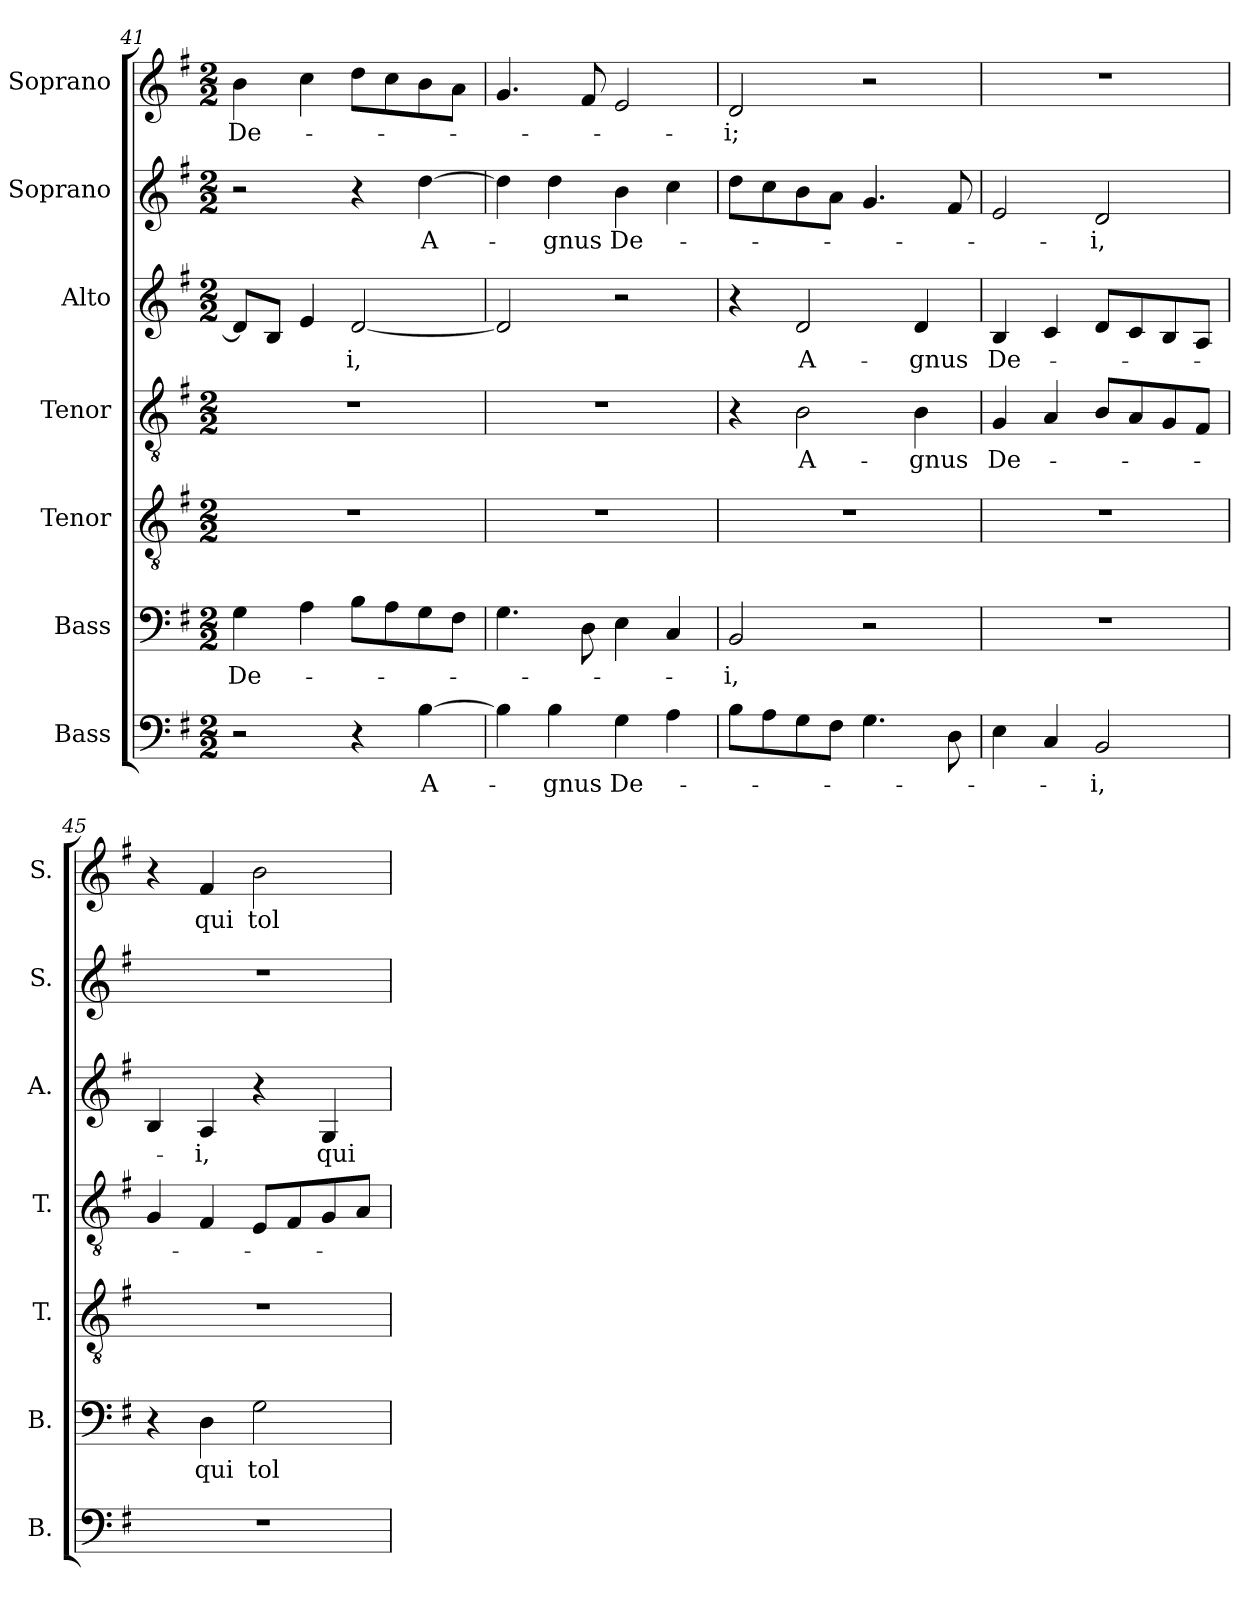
**kern	**text	**kern	**text	**kern	**kern	**text	**kern	**text	**kern	**text	**kern	**text
*part7	*part7	*part6	*part6	*part5	*part4	*part4	*part3	*part3	*part2	*part2	*part1	*part1
*staff7	*staff7	*staff6	*staff6	*staff5	*staff4	*staff4	*staff3	*staff3	*staff2	*staff2	*staff1	*staff1
*I"Bass	*	*I"Bass	*	*I"Tenor	*I"Tenor	*	*I"Alto	*	*I"Soprano	*	*I"Soprano	*
*I'B.	*	*I'B.	*	*I'T.	*I'T.	*	*I'A.	*	*I'S.	*	*I'S.	*
!!LO:LB:g=z
*clefF4	*	*clefF4	*	*clefGv2	*clefGv2	*	*clefG2	*	*clefG2	*	*clefG2	*
*	*	*	*	*ITrd7c12	*ITrd7c12	*	*	*	*	*	*	*
*k[f#]	*	*k[f#]	*	*k[f#]	*k[f#]	*	*k[f#]	*	*k[f#]	*	*k[f#]	*
*G:	*	*G:	*	*G:	*G:	*	*G:	*	*G:	*	*G:	*
*M2/2	*	*M2/2	*	*M2/2	*M2/2	*	*M2/2	*	*M2/2	*	*M2/2	*
=41	=41	=41	=41	=41	=41	=41	=41	=41	=41	=41	=41	=41
!	!	!	!LO:LY:b:color=#000000	!	!	!	!	!	!	!	!	!
!	!	!	!	!	!	!	!	!	!	!	!	!LO:LY:b:color=#000000
2r	.	4Gi\	De-	1r	1r	.	8di/L]	.	2r	.	4bi\	De-
.	.	.	.	.	.	.	8Bi/J	.	.	.	.	.
.	.	4Ai\	.	.	.	.	4ei/	.	.	.	4cci\	.
!	!	!	!	!	!	!	!	!LO:LY:b:color=#000000	!	!	!	!
4r	.	8Bi\L	.	.	.	.	[2di/	-i,	4r	.	8ddi\L	.
.	.	8Ai\	.	.	.	.	.	.	.	.	8cci\	.
!	!LO:LY:b:color=#000000	!	!	!	!	!	!	!	!	!	!	!
!	!	!	!	!	!	!	!	!	!	!LO:LY:b:color=#000000	!	!
[4Bi\	A-	8Gi\	.	.	.	.	.	.	[4ddi\	A-	8bi\	.
.	.	8F#i\J	.	.	.	.	.	.	.	.	8ai\J	.
=42	=42	=42	=42	=42	=42	=42	=42	=42	=42	=42	=42	=42
4Bi\]	.	4.Gi\	.	1r	1r	.	2di/]	.	4ddi\]	.	4.gi/	.
!	!LO:LY:b:color=#000000	!	!	!	!	!	!	!	!	!	!	!
!	!	!	!	!	!	!	!	!	!	!LO:LY:b:color=#000000	!	!
4Bi\	-gnus	.	.	.	.	.	.	.	4ddi\	-gnus	.	.
.	.	8Di\	.	.	.	.	.	.	.	.	8f#i/	.
!	!LO:LY:b:color=#000000	!	!	!	!	!	!	!	!	!	!	!
!	!	!	!	!	!	!	!	!	!	!LO:LY:b:color=#000000	!	!
4Gi\	De-	4Ei\	.	.	.	.	2r	.	4bi\	De-	2ei/	.
4Ai\	.	4Ci/	.	.	.	.	.	.	4cci\	.	.	.
=43	=43	=43	=43	=43	=43	=43	=43	=43	=43	=43	=43	=43
!	!	!	!LO:LY:b:color=#000000	!	!	!	!	!	!	!	!	!
!	!	!	!	!	!	!	!	!	!	!	!	!LO:LY:b:color=#000000
8Bi\L	.	2BBi/	-i,	1r	4r	.	4r	.	8ddi\L	.	2di/	-i;
8Ai\	.	.	.	.	.	.	.	.	8cci\	.	.	.
!	!	!	!	!	!	!LO:LY:b:color=#000000	!	!	!	!	!	!
!	!	!	!	!	!	!	!	!LO:LY:b:color=#000000	!	!	!	!
8Gi\	.	.	.	.	2BBi\	A-	2di/	A-	8bi\	.	.	.
8F#i\J	.	.	.	.	.	.	.	.	8ai\J	.	.	.
4.Gi\	.	2r	.	.	.	.	.	.	4.gi/	.	2r	.
!	!	!	!	!	!	!LO:LY:b:color=#000000	!	!	!	!	!	!
!	!	!	!	!	!	!	!	!LO:LY:b:color=#000000	!	!	!	!
.	.	.	.	.	4BBi\	-gnus	4di/	-gnus	.	.	.	.
8Di\	.	.	.	.	.	.	.	.	8f#i/	.	.	.
=44	=44	=44	=44	=44	=44	=44	=44	=44	=44	=44	=44	=44
!	!	!	!	!	!	!LO:LY:b:color=#000000	!	!	!	!	!	!
!	!	!	!	!	!	!	!	!LO:LY:b:color=#000000	!	!	!	!
4Ei\	.	1r	.	1r	4GGi/	De-	4Bi/	De-	2ei/	.	1r	.
4Ci/	.	.	.	.	4AAi/	.	4ci/	.	.	.	.	.
!	!LO:LY:b:color=#000000	!	!	!	!	!	!	!	!	!	!	!
!	!	!	!	!	!	!	!	!	!	!LO:LY:b:color=#000000	!	!
2BBi/	-i,	.	.	.	8BBi/L	.	8di/L	.	2di/	-i,	.	.
.	.	.	.	.	8AAi/	.	8ci/	.	.	.	.	.
.	.	.	.	.	8GGi/	.	8Bi/	.	.	.	.	.
.	.	.	.	.	8FF#i/J	.	8Ai/J	.	.	.	.	.
=45	=45	=45	=45	=45	=45	=45	=45	=45	=45	=45	=45	=45
1r	.	4r	.	1r	4GGi/	.	4Bi/	.	1r	.	4r	.
!	!	!	!LO:LY:b:color=#000000	!	!	!	!	!	!	!	!	!
!	!	!	!	!	!	!	!	!LO:LY:b:color=#000000	!	!	!	!
!	!	!	!	!	!	!	!	!	!	!	!	!LO:LY:b:color=#000000
.	.	4Di\	qui	.	4FF#i/	.	4Ai/	-i,	.	.	4f#i/	qui
!	!	!	!LO:LY:b:color=#000000	!	!	!	!	!	!	!	!	!
!	!	!	!	!	!	!	!	!	!	!	!	!LO:LY:b:color=#000000
.	.	2Gi\	tol-	.	8EEi/L	.	4r	.	.	.	2bi\	tol-
.	.	.	.	.	8FF#i/	.	.	.	.	.	.	.
!	!	!	!	!	!	!	!	!LO:LY:b:color=#000000	!	!	!	!
.	.	.	.	.	8GGi/	.	4Gi/	qui	.	.	.	.
.	.	.	.	.	8AAi/J	.	.	.	.	.	.	.
=	=	=	=	=	=	=	=	=	=	=	=	=
*-	*-	*-	*-	*-	*-	*-	*-	*-	*-	*-	*-	*-
